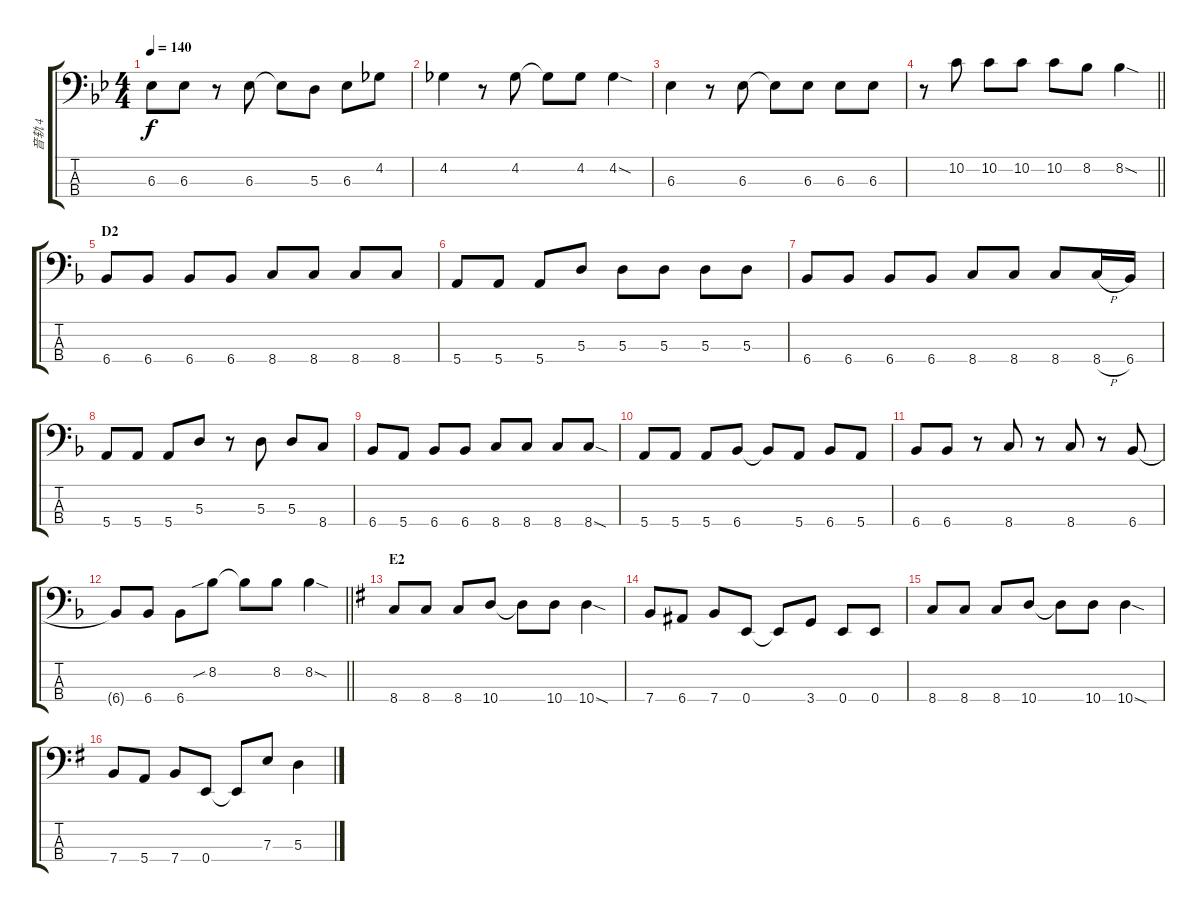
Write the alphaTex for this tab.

\track ("音轨 4" "音轨 4") {instrument electricbassfinger}
\staff {score tabs}
\tuning (G2 D2 A1 E1) {hide}
\ts (4 4)
\tempo 140
\clef f4
\ks bb
6.3.8{dy f} 6.3.8 r.8 6.3.8 6.3{t}.8 5.3.8 6.3.8 4.2.8 |
4.2.4 r.8 4.2.8 4.2{t}.8 4.2.8 4.2{sod}.4 |
6.3.4 r.8 6.3.8 6.3{t}.8 6.3.8 6.3.8 6.3.8 |
\barLineRight lightlight
r.8 10.2.8 10.2.8 10.2.8 10.2.8 8.2.8 8.2{sod}.4 |
\section ("" "D2")
\ks f
6.4.8 6.4.8 6.4.8 6.4.8 8.4.8 8.4.8 8.4.8 8.4.8 |
5.4.8 5.4.8 5.4.8 5.3.8 5.3.8 5.3.8 5.3.8 5.3.8 |
6.4.8 6.4.8 6.4.8 6.4.8 8.4.8 8.4.8 8.4.8 8.4{h}.16 6.4.16 |
5.4.8 5.4.8 5.4.8 5.3.8 r.8 5.3.8 5.3.8 8.4.8 |
6.4.8 5.4.8 6.4.8 6.4.8 8.4.8 8.4.8 8.4.8 8.4{sod}.8 |
5.4.8 5.4.8 5.4.8 6.4.8 6.4{t}.8 5.4.8 6.4.8 5.4.8 |
6.4.8 6.4.8 r.8 8.4.8 r.8 8.4.8 r.8 6.4.8 |
\barLineRight lightlight
6.4{t}.8 6.4.8 6.4.8 8.2{sib}.8 8.2{t}.8 8.2.8 8.2{sod}.4 |
\section ("" "E2")
\ks g
8.4.8 8.4.8 8.4.8 10.4.8 10.4{t}.8 10.4.8 10.4{sod}.4 |
7.4.8 6.4.8 7.4.8 0.4.8 0.4{t}.8 3.4.8 0.4.8 0.4.8 |
8.4.8 8.4.8 8.4.8 10.4.8 10.4{t}.8 10.4.8 10.4{sod}.4 |
7.4.8 5.4.8 7.4.8 0.4.8 0.4{t}.8 7.3.8 5.3.4
